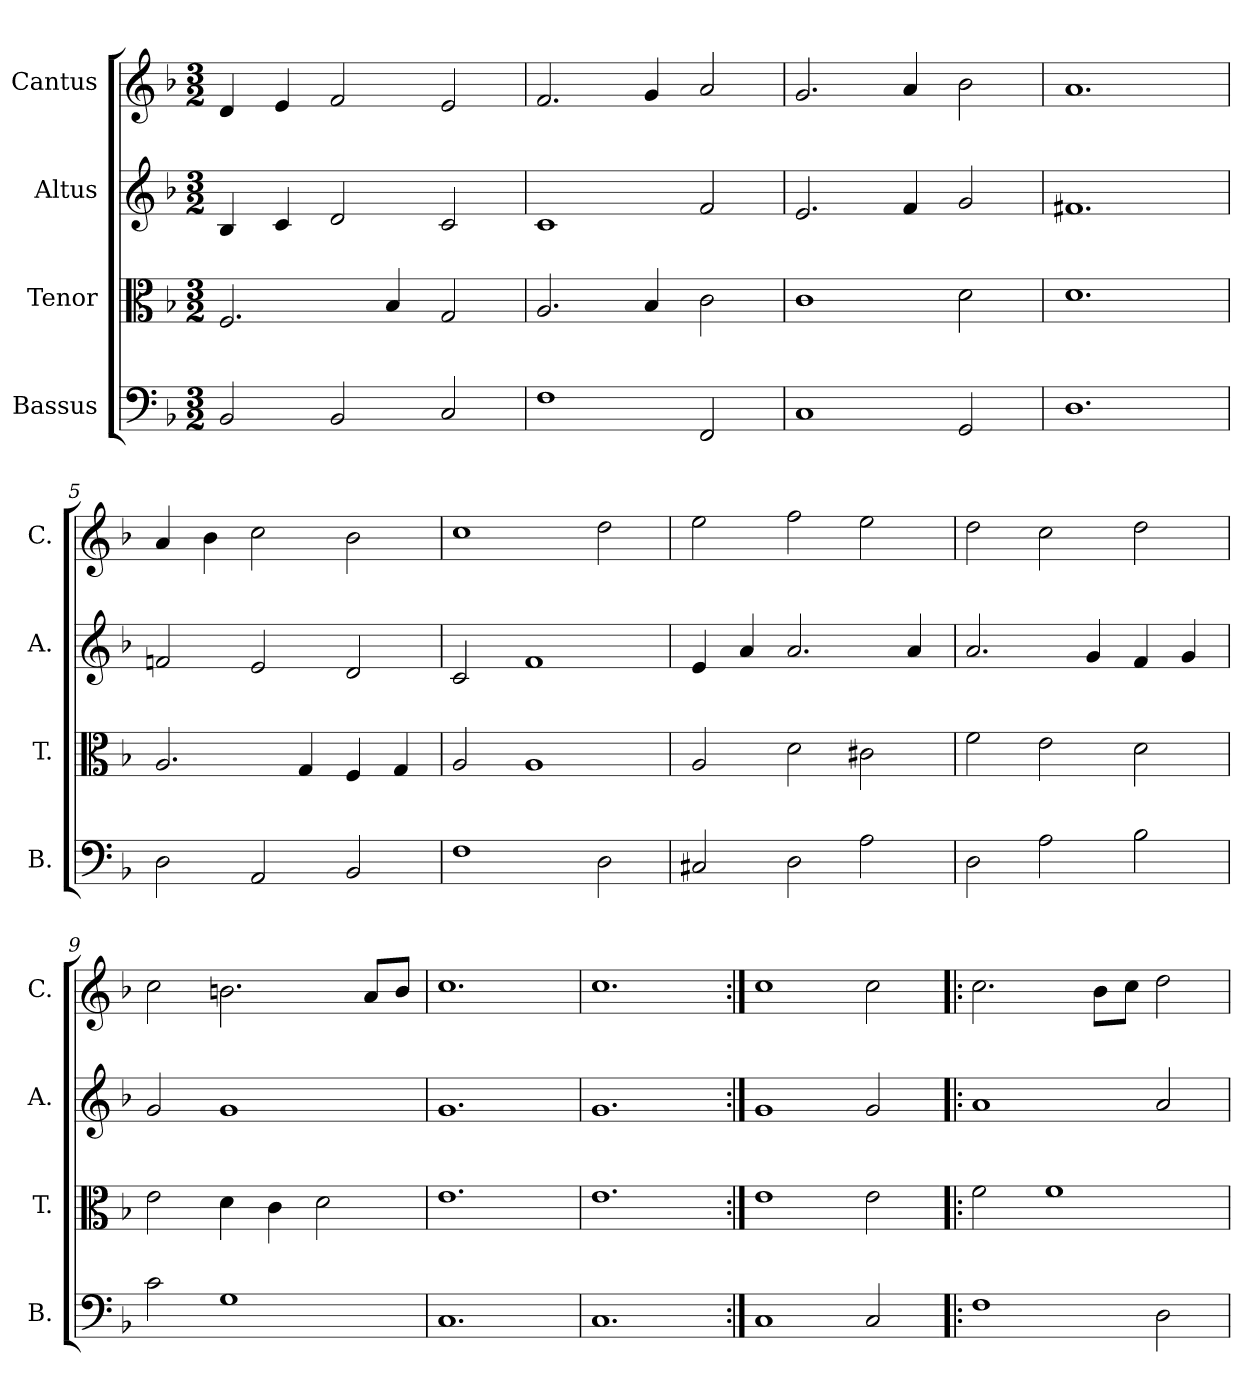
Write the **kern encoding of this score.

**kern	**kern	**kern	**kern
*part4	*part3	*part2	*part1
*staff4	*staff3	*staff2	*staff1
*I"Bassus	*I"Tenor	*I"Altus	*I"Cantus
*I'B.	*I'T.	*I'A.	*I'C.
*clefF4	*clefC3	*clefG2	*clefG2
*k[b-]	*k[b-]	*k[b-]	*k[b-]
*F:	*F:	*F:	*F:
*M3/2	*M3/2	*M3/2	*M3/2
=1	=1	=1	=1
2BB-/	2.F/	4B-/	4d/
.	.	4c/	4e/
2BB-/	.	2d/	2f/
.	4B-/	.	.
2C/	2G/	2c/	2e/
=2	=2	=2	=2
1F	2.A/	1c	2.f/
.	4B-/	.	4g/
2FF/	2c\	2f/	2a/
=3	=3	=3	=3
1C	1c	2.e/	2.g/
.	.	4f/	4a/
2GG/	2d\	2g/	2b-\
=4	=4	=4	=4
1.D	1.d	1.f#X	1.a
=5	=5	=5	=5
2D\	2.A/	2fn/	4a/
.	.	.	4b-\
2AA/	.	2e/	2cc\
.	4G/	.	.
2BB-/	4F/	2d/	2b-\
.	4G/	.	.
=6	=6	=6	=6
1F	2A/	2c/	1cc
.	1A	1f	.
2D\	.	.	2dd\
=7	=7	=7	=7
2C#X/	2A/	4e/	2ee\
.	.	4a/	.
2D\	2d\	2.a/	2ff\
2A\	2c#X\	.	2ee\
.	.	4a/	.
=8	=8	=8	=8
2D\	2f\	2.a/	2dd\
2A\	2e\	.	2cc\
.	.	4g/	.
2B-\	2d\	4f/	2dd\
.	.	4g/	.
=9	=9	=9	=9
2c\	2e\	2g/	2cc\
1G	4d\	1g	2.bn\
.	4c\	.	.
.	2d\	.	.
.	.	.	8a/L
.	.	.	8b/J
!!LO:LB:g=z
=10	=10	=10	=10
1.C	1.e	1.g	1.cc
=11	=11	=11	=11
1.C	1.e	1.g	1.cc
=12:|!	=12:|!	=12:|!	=12:|!
1C	1e	1g	1cc
2C/	2e\	2g/	2cc\
=13!|:	=13!|:	=13!|:	=13!|:
1F	2f\	1a	2.cc\
.	1f	.	.
.	.	.	8b-\L
.	.	.	8cc\J
2D\	.	2a/	2dd\
=	=	=	=
*-	*-	*-	*-
